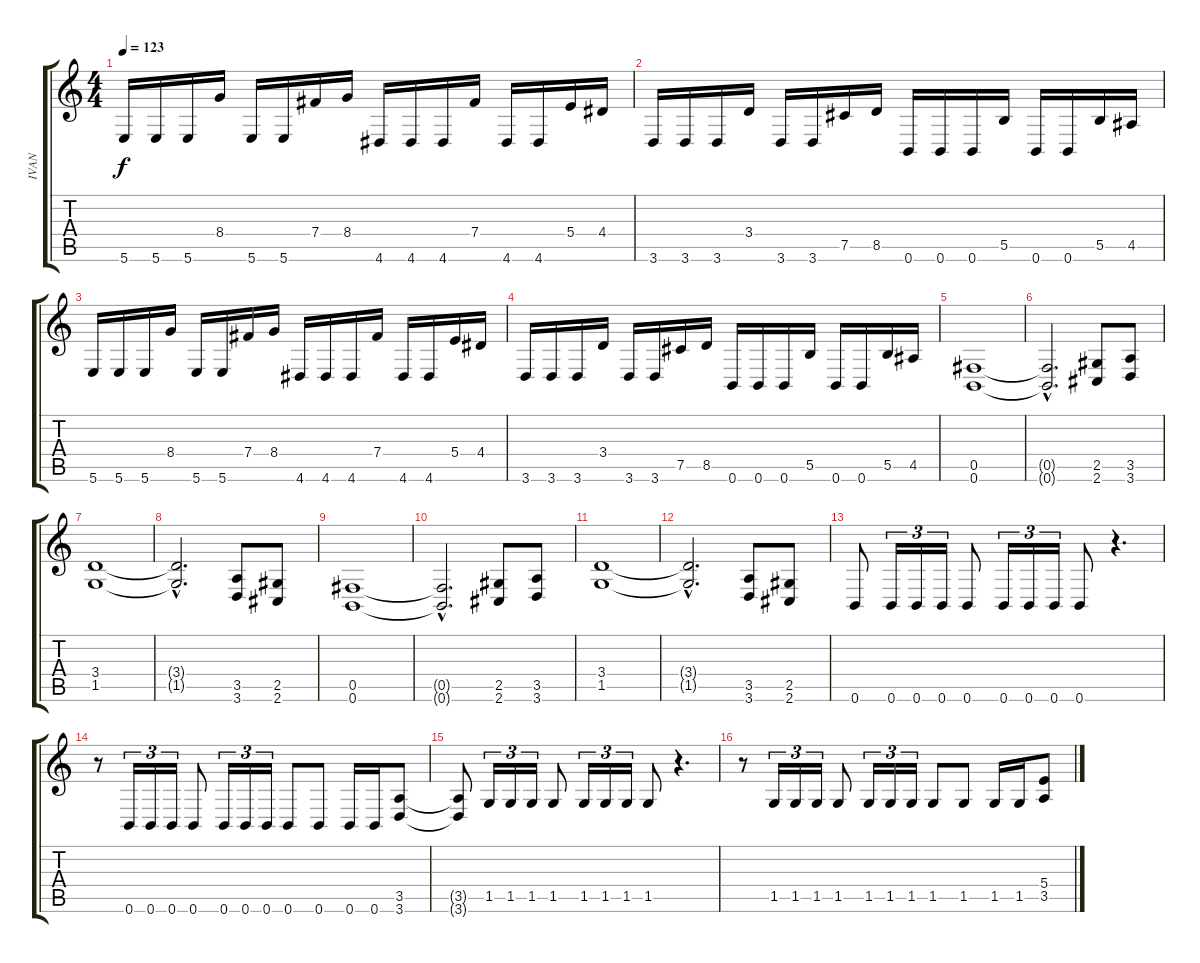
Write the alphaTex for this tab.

\track ("IVAN" "IVAN") {instrument distortionguitar}
\staff {score tabs}
\tuning (Db4 Ab3 E3 B2 Gb2 B1) {hide}
\ts (4 4)
\tempo 123
\clef g2
\ks c
5.6.16{dy f} 5.6.16 5.6.16 8.4.16 5.6.16 5.6.16 7.4.16 8.4.16 4.6.16 4.6.16 4.6.16 7.4.16 4.6.16 4.6.16 5.4.16 4.4.16 |
3.6.16 3.6.16 3.6.16 3.4.16 3.6.16 3.6.16 7.5.16 8.5.16 0.6.16 0.6.16 0.6.16 5.5.16 0.6.16 0.6.16 5.5.16 4.5.16 |
5.6.16 5.6.16 5.6.16 8.4.16 5.6.16 5.6.16 7.4.16 8.4.16 4.6.16 4.6.16 4.6.16 7.4.16 4.6.16 4.6.16 5.4.16 4.4.16 |
3.6.16 3.6.16 3.6.16 3.4.16 3.6.16 3.6.16 7.5.16 8.5.16 0.6.16 0.6.16 0.6.16 5.5.16 0.6.16 0.6.16 5.5.16 4.5.16 |
(0.5 0.6).1 |
(0.5{hac t} 0.6{hac t}).2{d} (2.5 2.6).8 (3.5 3.6).8 |
(3.4 1.5).1 |
(3.4{hac t} 1.5{hac t}).2{d} (3.5 3.6).8 (2.5 2.6).8 |
(0.5 0.6).1 |
(0.5{hac t} 0.6{hac t}).2{d} (2.5 2.6).8 (3.5 3.6).8 |
(3.4 1.5).1 |
(3.4{hac t} 1.5{hac t}).2{d} (3.5 3.6).8 (2.5 2.6).8 |
0.6.8 0.6.16{tu (3 2)} 0.6.16{tu (3 2)} 0.6.16{tu (3 2)} 0.6.8 0.6.16{tu (3 2)} 0.6.16{tu (3 2)} 0.6.16{tu (3 2)} 0.6.8 r.4{d} |
r.8 0.6.16{tu (3 2)} 0.6.16{tu (3 2)} 0.6.16{tu (3 2)} 0.6.8 0.6.16{tu (3 2)} 0.6.16{tu (3 2)} 0.6.16{tu (3 2)} 0.6.8 0.6.8 0.6.16 0.6.16 (3.5 3.6).8 |
(3.5{t} 3.6{t}).8 1.5.16{tu (3 2)} 1.5.16{tu (3 2)} 1.5.16{tu (3 2)} 1.5.8 1.5.16{tu (3 2)} 1.5.16{tu (3 2)} 1.5.16{tu (3 2)} 1.5.8 r.4{d} |
r.8 1.5.16{tu (3 2)} 1.5.16{tu (3 2)} 1.5.16{tu (3 2)} 1.5.8 1.5.16{tu (3 2)} 1.5.16{tu (3 2)} 1.5.16{tu (3 2)} 1.5.8 1.5.8 1.5.16 1.5.16 (5.4 3.5).8
